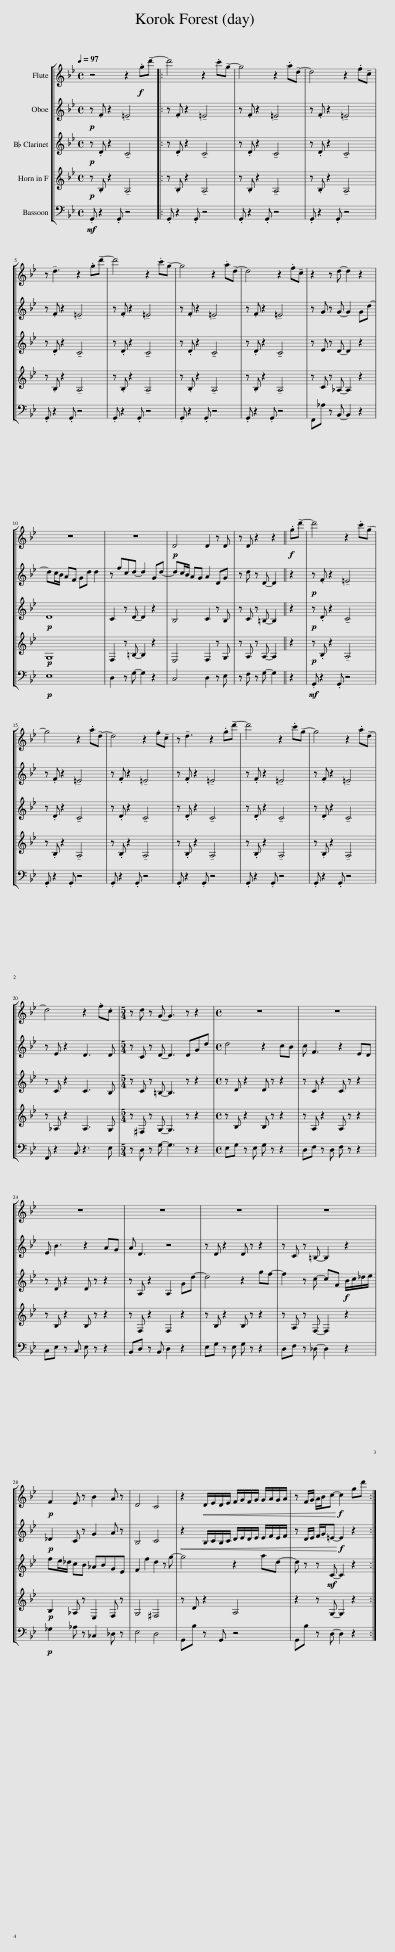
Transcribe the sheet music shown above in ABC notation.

X:1
%%score [ 1 2 3 4 5 ]
L:1/8
Q:1/4=97
M:4/4
I:linebreak $
K:Bb
V:1 treble
V:2 treble
V:3 treble transpose=-2
V:4 treble transpose=-7
V:5 bass
V:1
 z4 z2!f! .g!tenuto!d'- |: d'4 z2 .c'!tenuto!g- | g4 z2 .a!tenuto!d- | d4 z2 .f!tenuto!c |$ z !tenuto!d3 z2 .g!tenuto!d'- | %5
 d'4 z2 .c'!tenuto!g- | g4 z2 .a!tenuto!d- | d4 z2 .f!tenuto!c | z2 z d- d2 z2 |$ z8 | %10
 z8 |!p! D4 D2 z D | z D z2 z2!f! .g!tenuto!d'- | d'4 z2 .c'!tenuto!g- |$ g4 z2 .a!tenuto!d- | %15
 d4 z2 .f!tenuto!c | z !tenuto!d3 z2 .g!tenuto!d'- | d'4 z2 .c'!tenuto!g- | g4 z2 .a!tenuto!d- |$ d4 z2 .f.c | %20
[M:5/4] z d z G- G3 z z2 |[M:4/4] z8 | z8 |$ z8 | z8 | %25
 z8 | z8 |$!p! F2 E z B2 A z | D4 C4 | z2!<(! D/E/D/E/ F/G/F/G/ G/A/G/A/ | %30
 z F/G/ A/B/c-!<)!!f! c2 gd' :| %31
V:2
!p! z .F z2 !tenuto!=E4 |: z .F z2 !tenuto!=E4 | z .F z2 !tenuto!=E4 | z .F z2 !tenuto!=E4 |$ z .F z2 !tenuto!=E4 | %5
 z .F z2 !tenuto!=E4 | z .F z2 !tenuto!=E4 | z .F z2 !tenuto!=E4 | z G z G- G2 Gd- |$ dc/B/ AF Gd d2 | %10
 z fcd- d2 Gd- | dc/B/ AG A2 DG | z d z D- D2 z2 |!p! z .F z2 !tenuto!=E4 |$ z .F z2 !tenuto!=E4 | %15
 z .F z2 !tenuto!=E4 | z .F z2 !tenuto!=E4 | z .F z2 !tenuto!=E4 | z .F z2 !tenuto!=E4 |$ z E z2 D3 D | %20
[M:5/4] z C z D- D3 DGd |[M:4/4] d4 z2 cB | c F3 z2 ED |$ E B3 z2 AG | A D3 z4 | %25
 z D z2 D z z2 | z C z =B,- B,2 z2 |$!p! _D2 C z G2 A z | B,4 C4 |!<(! z2 B,/C/B,/C/ D/E/D/E/ E/F/E/F/ | %30
 z D/E/ F/G/=E-!<)!!f! E2 z2 :| %31
V:3
!p! z .=E z2 !tenuto!D4 |: z .=E z2 !tenuto!D4 | z .=E z2 !tenuto!D4 | z .=E z2 !tenuto!D4 |$ z .=E z2 !tenuto!D4 | %5
 z .=E z2 !tenuto!D4 | z .=E z2 !tenuto!D4 | z .=E z2 !tenuto!D4 | z F z =E- E2 z2 |$!p! =E8 | %10
 D2 z =E- E2 z2 | C4 D2 z C | z D z ^C- C2 z2 |!p! z .=E z2 !tenuto!D4 |$ z .=E z2 !tenuto!D4 | %15
 z .=E z2 !tenuto!D4 | z .=E z2 !tenuto!D4 | z .=E z2 !tenuto!D4 | z .=E z2 !tenuto!D4 |$ z D z2 D3 C | %20
[M:5/4] z D z ^C- C3 z z2 |[M:4/4] z =E z2 E z z2 | z D z2 D z z2 |$ z =E z2 E z z2 | z =B, z2 B,2 A=e- | %25
 e4 z2 ag- | g2 z d- dG!f! c/d/e/f/ |$ gf/e/ dc BcAF | G2 g2 =e2 z a- | a4 z2 =b=e- | %30
 e z z!mf! D- D2 z2 :| %31
V:4
!p! z .F z2 !tenuto!=E4 |: z .F z2 !tenuto!=E4 | z .F z2 !tenuto!=E4 | z .F z2 !tenuto!=E4 |$ z .F z2 !tenuto!=E4 | %5
 z .F z2 !tenuto!=E4 | z .F z2 !tenuto!=E4 | z .F z2 !tenuto!=E4 | z G z E- E2 z2 |$!p! D8 | %10
 C2 z ^F- F2 z2 | B,4 C2 z D | z =E z E- E2 z2 |!p! z .F z2 !tenuto!=E4 |$ z .F z2 !tenuto!=E4 | %15
 z .F z2 !tenuto!=E4 | z .F z2 !tenuto!=E4 | z .F z2 !tenuto!=E4 | z .F z2 !tenuto!=E4 |$ z E z2 E3 D | %20
[M:5/4] z ^C z D- D3 z z2 |[M:4/4] z F z2 F z z2 | z =E z2 E z z2 |$ z F z2 F z z2 | z C z2 C2 z2 | %25
 z F z2 F z z2 | z =E z C- C2 z2 |$!p! F2 E z B,2 C z | D4 ^C4 | z A z2 =E4 | %30
 z2 z D- D2 z2 :| %31
V:5
!mf! .G,, z2 .G,, z4 |: .G,, z2 .G,, z4 | .G,, z2 .G,, z4 | .G,, z2 .G,, z4 |$ .G,, z2 .G,, z4 | %5
 .G,, z2 .G,, z4 | .G,, z2 .G,, z4 | .G,, z2 .G,, z4 | F,,_A, z B,,- B,,2 z2 |$!p! E,8 | %10
 D,2 z G,- G,2 z2 | C,4 D,2 z E, | z F, z G,- G,2 z2 |!mf! .G,, z2 .G,, z4 |$ .G,, z2 .G,, z4 | %15
 .G,, z2 .G,, z4 | .G,, z2 .G,, z4 | .G,, z2 .G,, z4 | .G,, z2 .G,, z4 |$ F,, z2 B,, z3 E, | %20
[M:5/4] z D, z G,- G,3 z z2 |[M:4/4] E,G, z E, G, z z2 | D,F, z D, F, z z2 |$ C,E, z C, E, z z2 | B,,D, z B,, D,2 z2 | %25
 E,G, z E, G, z z2 | D,F, z _D,- D,2 z2 |$!p! _G,2 _A, z _C,2 _D, z | E,4 D,4 | G,,B, z G,, z4 | %30
 G,,B, z D,- D,2 z2 :| %31
